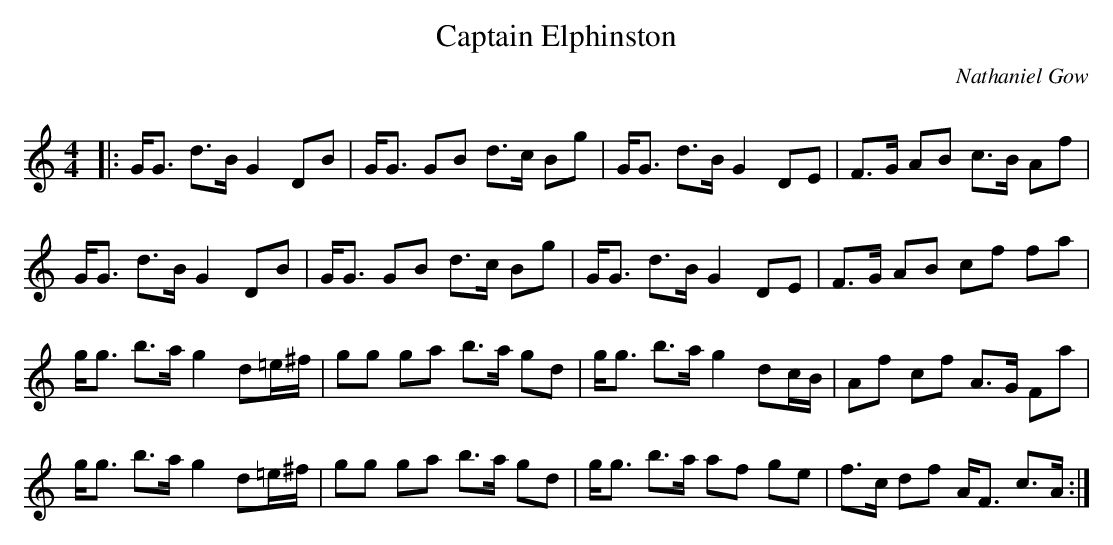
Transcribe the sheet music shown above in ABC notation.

X:1
T: Captain Elphinston
C:Nathaniel Gow
Q: 128
K:g
M:4/4
L:1/16
|:GG3 d3B G4 D2B2|GG3 G2B2 d3c B2g2|GG3 d3B G4 D2E2|F3G A2B2 c3B A2f2|
GG3 d3B G4 D2B2|GG3 G2B2 d3c B2g2|GG3 d3B G4 D2E2|F3G A2B2 c2f2 f2a2|
gg3 b3a g4 d2=e^f|g2g2 g2a2 b3a g2d2|gg3 b3a g4 d2cB|A2f2 c2f2 A3G F2a2|
gg3 b3a g4 d2=e^f|g2g2 g2a2 b3a g2d2|gg3 b3a a2f2 g2e2|f3c d2f2 AF3 c3A:|
